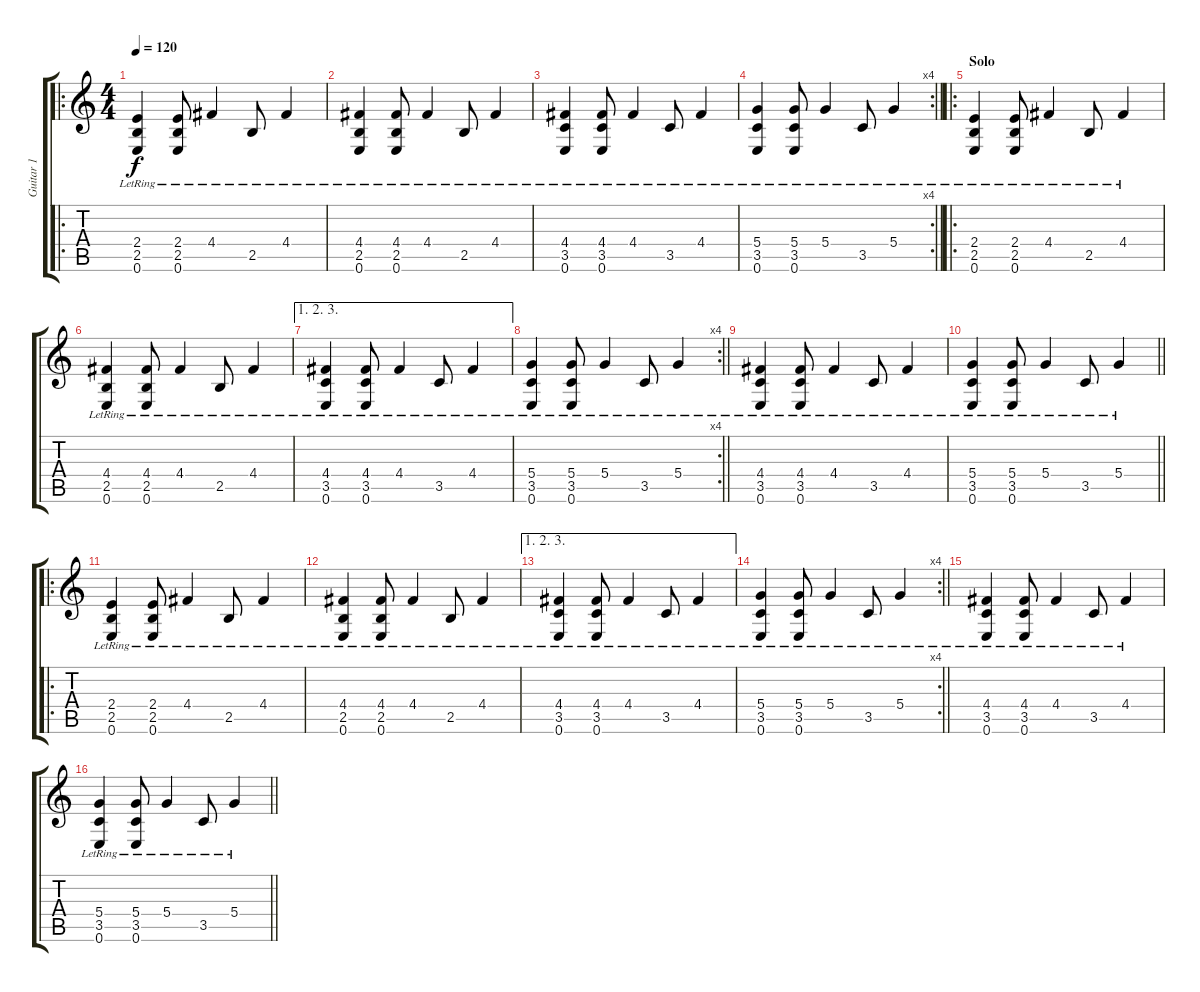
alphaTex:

\track ("Guitar 1" "Guitar 1") {instrument distortionguitar}
\staff {score tabs}
\tuning (E4 B3 G3 D3 A2 E2) {hide}
\ro
\ts (4 4)
\tempo 120
\clef g2
\ks c
(2.4{lr} 2.5{lr} 0.6{lr}).4{dy f} (2.4{lr} 2.5{lr} 0.6{lr}).8 4.4{lr}.4 2.5{lr}.8 4.4{lr}.4 |
(4.4{lr} 2.5{lr} 0.6{lr}).4 (4.4{lr} 2.5{lr} 0.6{lr}).8 4.4{lr}.4 2.5{lr}.8 4.4{lr}.4 |
(4.4{lr} 3.5{lr} 0.6{lr}).4 (4.4{lr} 3.5{lr} 0.6{lr}).8 4.4{lr}.4 3.5{lr}.8 4.4{lr}.4 |
\rc 4
\barLineRight lightlight
(5.4{lr} 3.5{lr} 0.6{lr}).4 (5.4{lr} 3.5{lr} 0.6{lr}).8 5.4{lr}.4 3.5{lr}.8 5.4{lr}.4 |
\ro
\section ("" "Solo")
(2.4{lr} 2.5{lr} 0.6{lr}).4 (2.4{lr} 2.5{lr} 0.6{lr}).8 4.4{lr}.4 2.5{lr}.8 4.4{lr}.4 |
(4.4{lr} 2.5{lr} 0.6{lr}).4 (4.4{lr} 2.5{lr} 0.6{lr}).8 4.4{lr}.4 2.5{lr}.8 4.4{lr}.4 |
\ae (1 2 3)
(4.4{lr} 3.5{lr} 0.6{lr}).4 (4.4{lr} 3.5{lr} 0.6{lr}).8 4.4{lr}.4 3.5{lr}.8 4.4{lr}.4 |
\rc 4
\barLineRight lightlight
(5.4{lr} 3.5{lr} 0.6{lr}).4 (5.4{lr} 3.5{lr} 0.6{lr}).8 5.4{lr}.4 3.5{lr}.8 5.4{lr}.4 |
(4.4{lr} 3.5{lr} 0.6{lr}).4 (4.4{lr} 3.5{lr} 0.6{lr}).8 4.4{lr}.4 3.5{lr}.8 4.4{lr}.4 |
\barLineRight lightlight
(5.4{lr} 3.5{lr} 0.6{lr}).4 (5.4{lr} 3.5{lr} 0.6{lr}).8 5.4{lr}.4 3.5{lr}.8 5.4{lr}.4 |
\ro
(2.4{lr} 2.5{lr} 0.6{lr}).4 (2.4{lr} 2.5{lr} 0.6{lr}).8 4.4{lr}.4 2.5{lr}.8 4.4{lr}.4 |
(4.4{lr} 2.5{lr} 0.6{lr}).4 (4.4{lr} 2.5{lr} 0.6{lr}).8 4.4{lr}.4 2.5{lr}.8 4.4{lr}.4 |
\ae (1 2 3)
(4.4{lr} 3.5{lr} 0.6{lr}).4 (4.4{lr} 3.5{lr} 0.6{lr}).8 4.4{lr}.4 3.5{lr}.8 4.4{lr}.4 |
\rc 4
\barLineRight lightlight
(5.4{lr} 3.5{lr} 0.6{lr}).4 (5.4{lr} 3.5{lr} 0.6{lr}).8 5.4{lr}.4 3.5{lr}.8 5.4{lr}.4 |
(4.4{lr} 3.5{lr} 0.6{lr}).4 (4.4{lr} 3.5{lr} 0.6{lr}).8 4.4{lr}.4 3.5{lr}.8 4.4{lr}.4 |
\barLineRight lightlight
(5.4{lr} 3.5{lr} 0.6{lr}).4 (5.4{lr} 3.5{lr} 0.6{lr}).8 5.4{lr}.4 3.5{lr}.8 5.4{lr}.4
